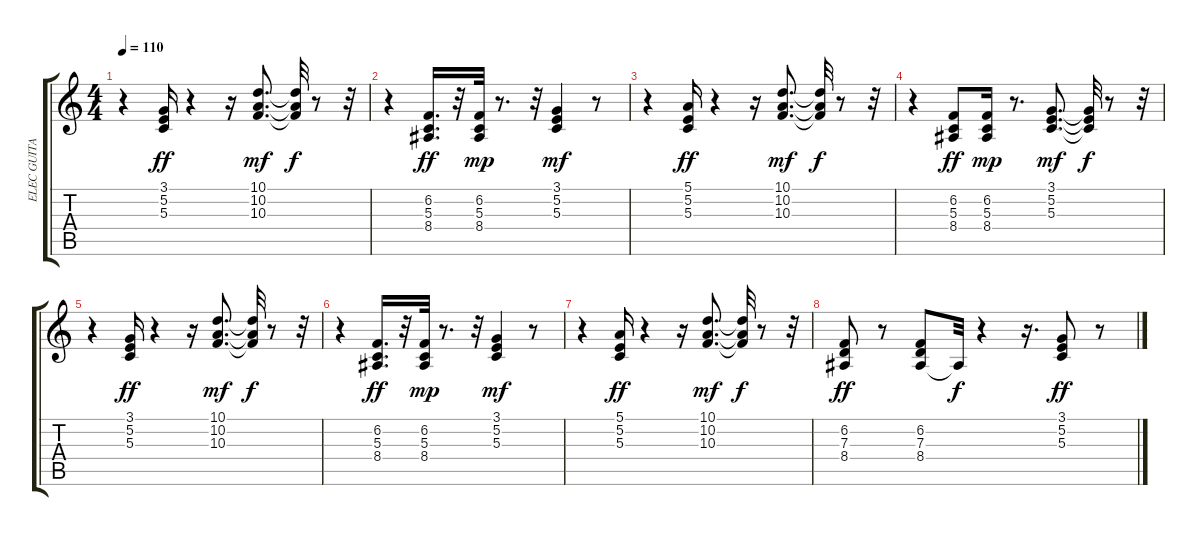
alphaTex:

\track ("ELEC GUITAR" "ELEC GUITA") {solo instrument lead8bassandlead}
\staff {score tabs}
\tuning (E4 B3 G3 D3 A2 E2) {hide}
\ts (4 4)
\tempo 110
\clef g2
\ks c
r.4{dy f} (3.1 5.2 5.3).16{dy ff} r.4 r.16 (10.1 10.2 10.3).8{d dy mf} (10.1{t} 10.2{t} 10.3{t}).32{dy f} r.8 r.32 |
r.4 (6.2 5.3 8.4).16{d dy ff} r.32 (6.2 5.3 8.4).32{dy mp} r.8{d} r.32 (3.1 5.2 5.3).4{dy mf} r.8 |
r.4 (5.1 5.2 5.3).16{dy ff} r.4 r.16 (10.1 10.2 10.3).8{d dy mf} (10.1{t} 10.2{t} 10.3{t}).32{dy f} r.8 r.32 |
r.4 (6.2 5.3 8.4).8{dy ff} (6.2 5.3 8.4).16{dy mp} r.8{d} (3.1 5.2 5.3).8{d dy mf} (3.1{t} 5.2{t} 5.3{t}).32{dy f} r.8 r.32 |
r.4 (3.1 5.2 5.3).16{dy ff} r.4 r.16 (10.1 10.2 10.3).8{d dy mf} (10.1{t} 10.2{t} 10.3{t}).32{dy f} r.8 r.32 |
r.4 (6.2 5.3 8.4).16{d dy ff} r.32 (6.2 5.3 8.4).32{dy mp} r.8{d} r.32 (3.1 5.2 5.3).4{dy mf} r.8 |
r.4 (5.1 5.2 5.3).16{dy ff} r.4 r.16 (10.1 10.2 10.3).8{d dy mf} (10.1{t} 10.2{t} 10.3{t}).32{dy f} r.8 r.32 |
(6.2 7.3 8.4).8{dy ff} r.8 (6.2 7.3 8.4).8 8.4{t}.32{dy f} r.4 r.16{d} (3.1 5.2 5.3).8{dy ff} r.8
